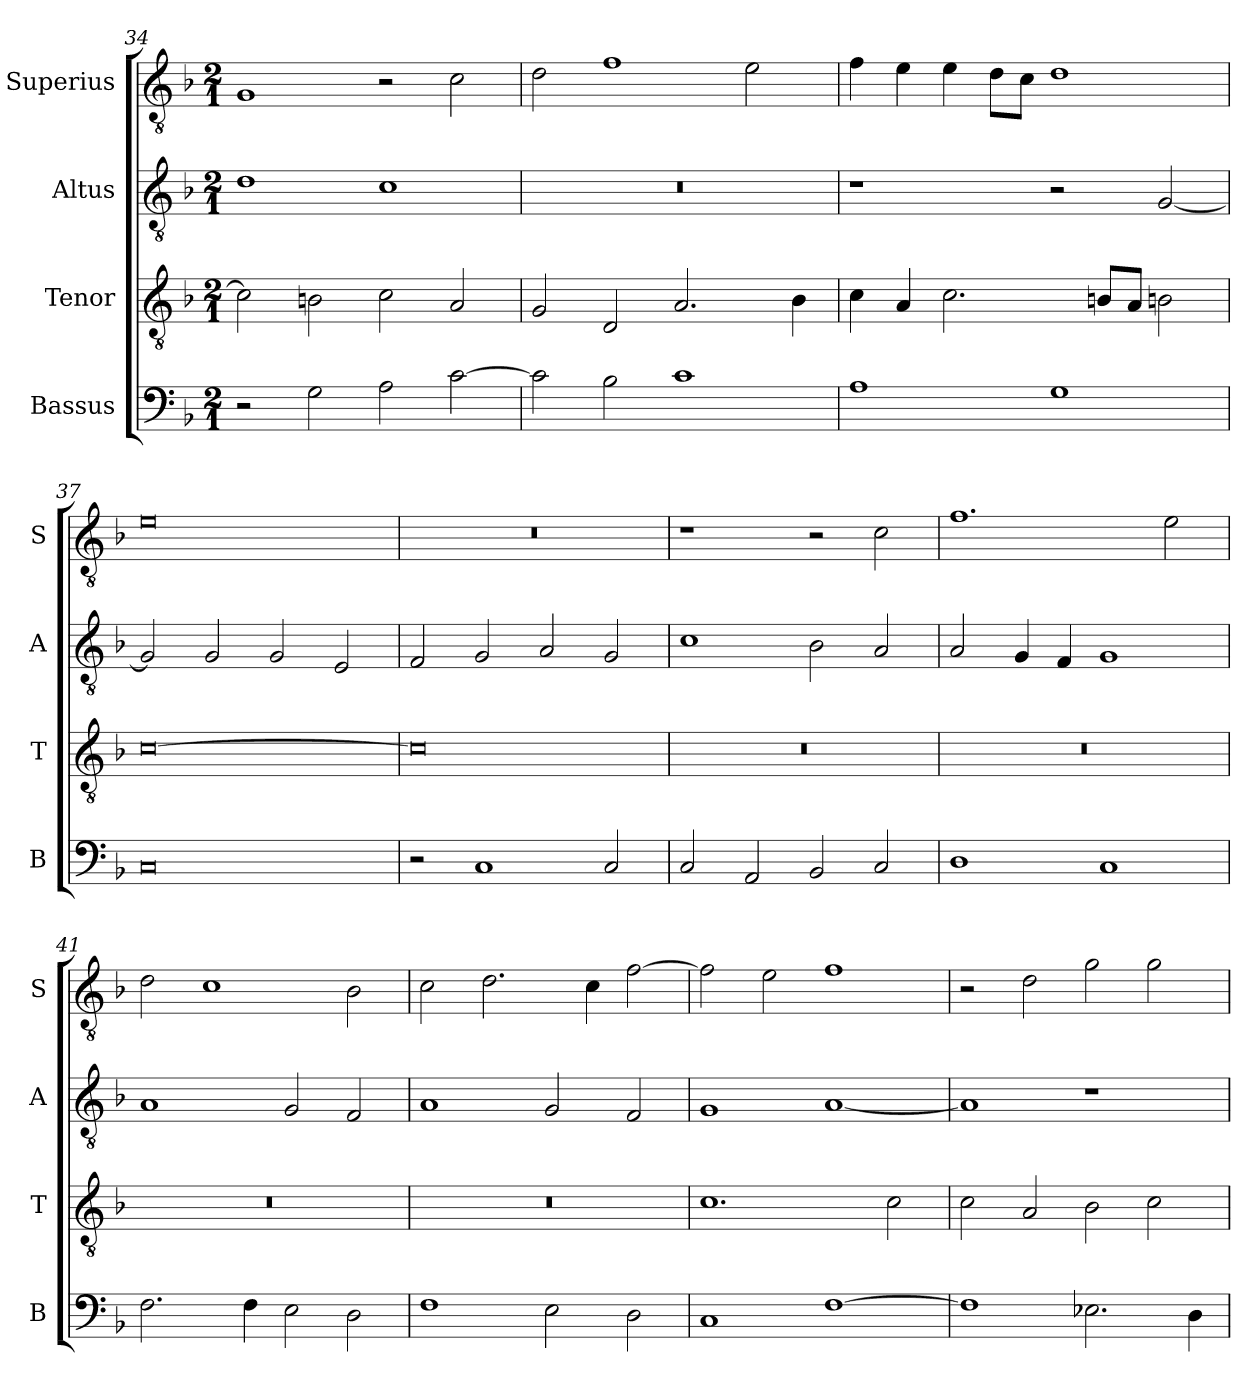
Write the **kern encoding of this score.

**kern	**kern	**kern	**kern
*part4	*part3	*part2	*part1
*staff4	*staff3	*staff2	*staff1
*I"Bassus	*I"Tenor	*I"Altus	*I"Superius
*I'B	*I'T	*I'A	*I'S
*clefF4	*clefGv2	*clefGv2	*clefGv2
*k[b-]	*k[b-]	*k[b-]	*k[b-]
*F:	*F:	*F:	*F:
*M2/1	*M2/1	*M2/1	*M2/1
=34	=34	=34	=34
2r	2c]	1d	1G
2G	2Bn	.	.
2A	2c	1c	2r
[2c	2A	.	2c
=35	=35	=35	=35
2c]	2G	0r	2d
2B-	2D	.	1f
1c	2.A	.	.
.	.	.	2e
.	4B-	.	.
=36	=36	=36	=36
1A	4c	1r	4f
.	4A	.	4e
.	2.c	.	4e
.	.	.	8dL
.	.	.	8cJ
1G	.	2r	1d
.	8BnL	.	.
.	8AJ	.	.
.	2Bn	[2G	.
=37	=37	=37	=37
0C	[0c	2G]	0e
.	.	2G	.
.	.	2G	.
.	.	2E	.
=38	=38	=38	=38
2r	0c]	2F	0r
1C	.	2G	.
.	.	2A	.
2C	.	2G	.
=39	=39	=39	=39
2C	0r	1c	1r
2AA	.	.	.
2BB-	.	2B-	2r
2C	.	2A	2c
=40	=40	=40	=40
1D	0r	2A	1.f
.	.	4G	.
.	.	4F	.
1C	.	1G	.
.	.	.	2e
=41	=41	=41	=41
2.F	0r	1A	2d
.	.	.	1c
4F	.	.	.
2E	.	2G	.
2D	.	2F	2B-
=42	=42	=42	=42
1F	0r	1A	2c
.	.	.	2.d
2E	.	2G	.
.	.	.	4c
2D	.	2F	[2f
=43	=43	=43	=43
1C	1.c	1G	2f]
.	.	.	2e
[1F	.	[1A	1f
.	2c	.	.
=44	=44	=44	=44
1F]	2c	1A]	2r
.	2A	.	2d
2.E-X	2B-	1r	2g
.	2c	.	2g
4D	.	.	.
=	=	=	=
*-	*-	*-	*-
